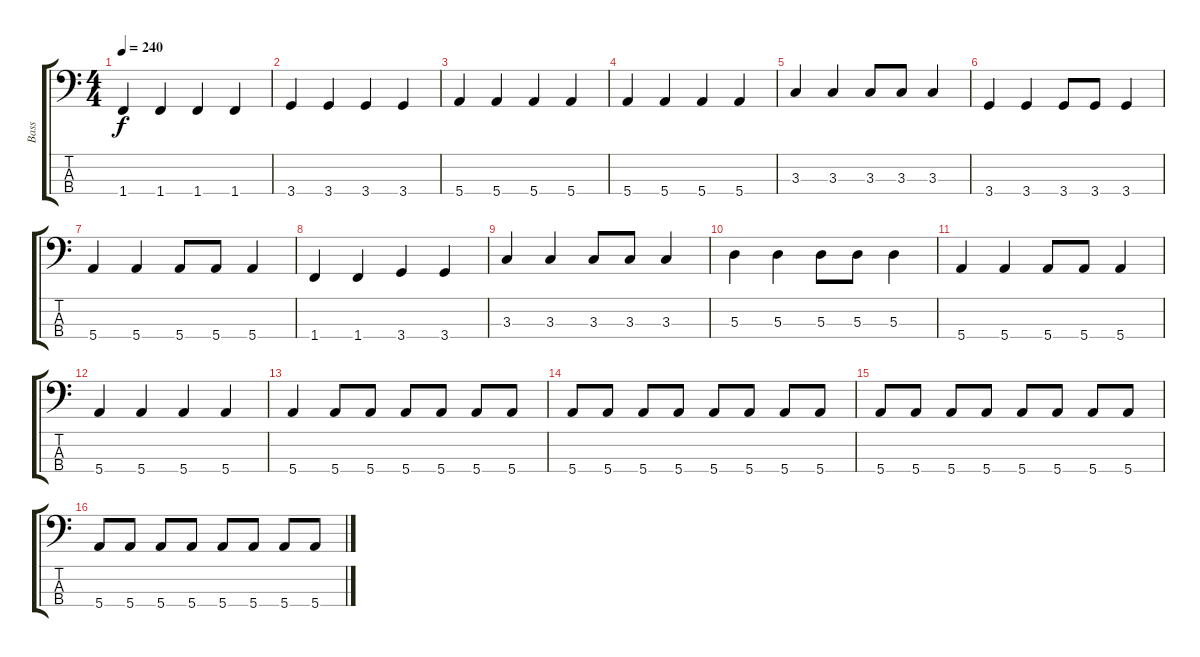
\track ("Bass" "Bass") {instrument electricbasspick}
\staff {score tabs}
\tuning (G2 D2 A1 E1) {hide}
\ts (4 4)
\tempo 240
\clef f4
\ks c
1.4.4{dy f} 1.4.4 1.4.4 1.4.4 |
3.4.4 3.4.4 3.4.4 3.4.4 |
5.4.4 5.4.4 5.4.4 5.4.4 |
5.4.4 5.4.4 5.4.4 5.4.4 |
3.3.4 3.3.4 3.3.8 3.3.8 3.3.4 |
3.4.4 3.4.4 3.4.8 3.4.8 3.4.4 |
5.4.4 5.4.4 5.4.8 5.4.8 5.4.4 |
1.4.4 1.4.4 3.4.4 3.4.4 |
3.3.4 3.3.4 3.3.8 3.3.8 3.3.4 |
5.3.4 5.3.4 5.3.8 5.3.8 5.3.4 |
5.4.4 5.4.4 5.4.8 5.4.8 5.4.4 |
5.4.4 5.4.4 5.4.4 5.4.4 |
5.4.4 5.4.8 5.4.8 5.4.8 5.4.8 5.4.8 5.4.8 |
5.4.8 5.4.8 5.4.8 5.4.8 5.4.8 5.4.8 5.4.8 5.4.8 |
5.4.8 5.4.8 5.4.8 5.4.8 5.4.8 5.4.8 5.4.8 5.4.8 |
5.4.8 5.4.8 5.4.8 5.4.8 5.4.8 5.4.8 5.4.8 5.4.8
